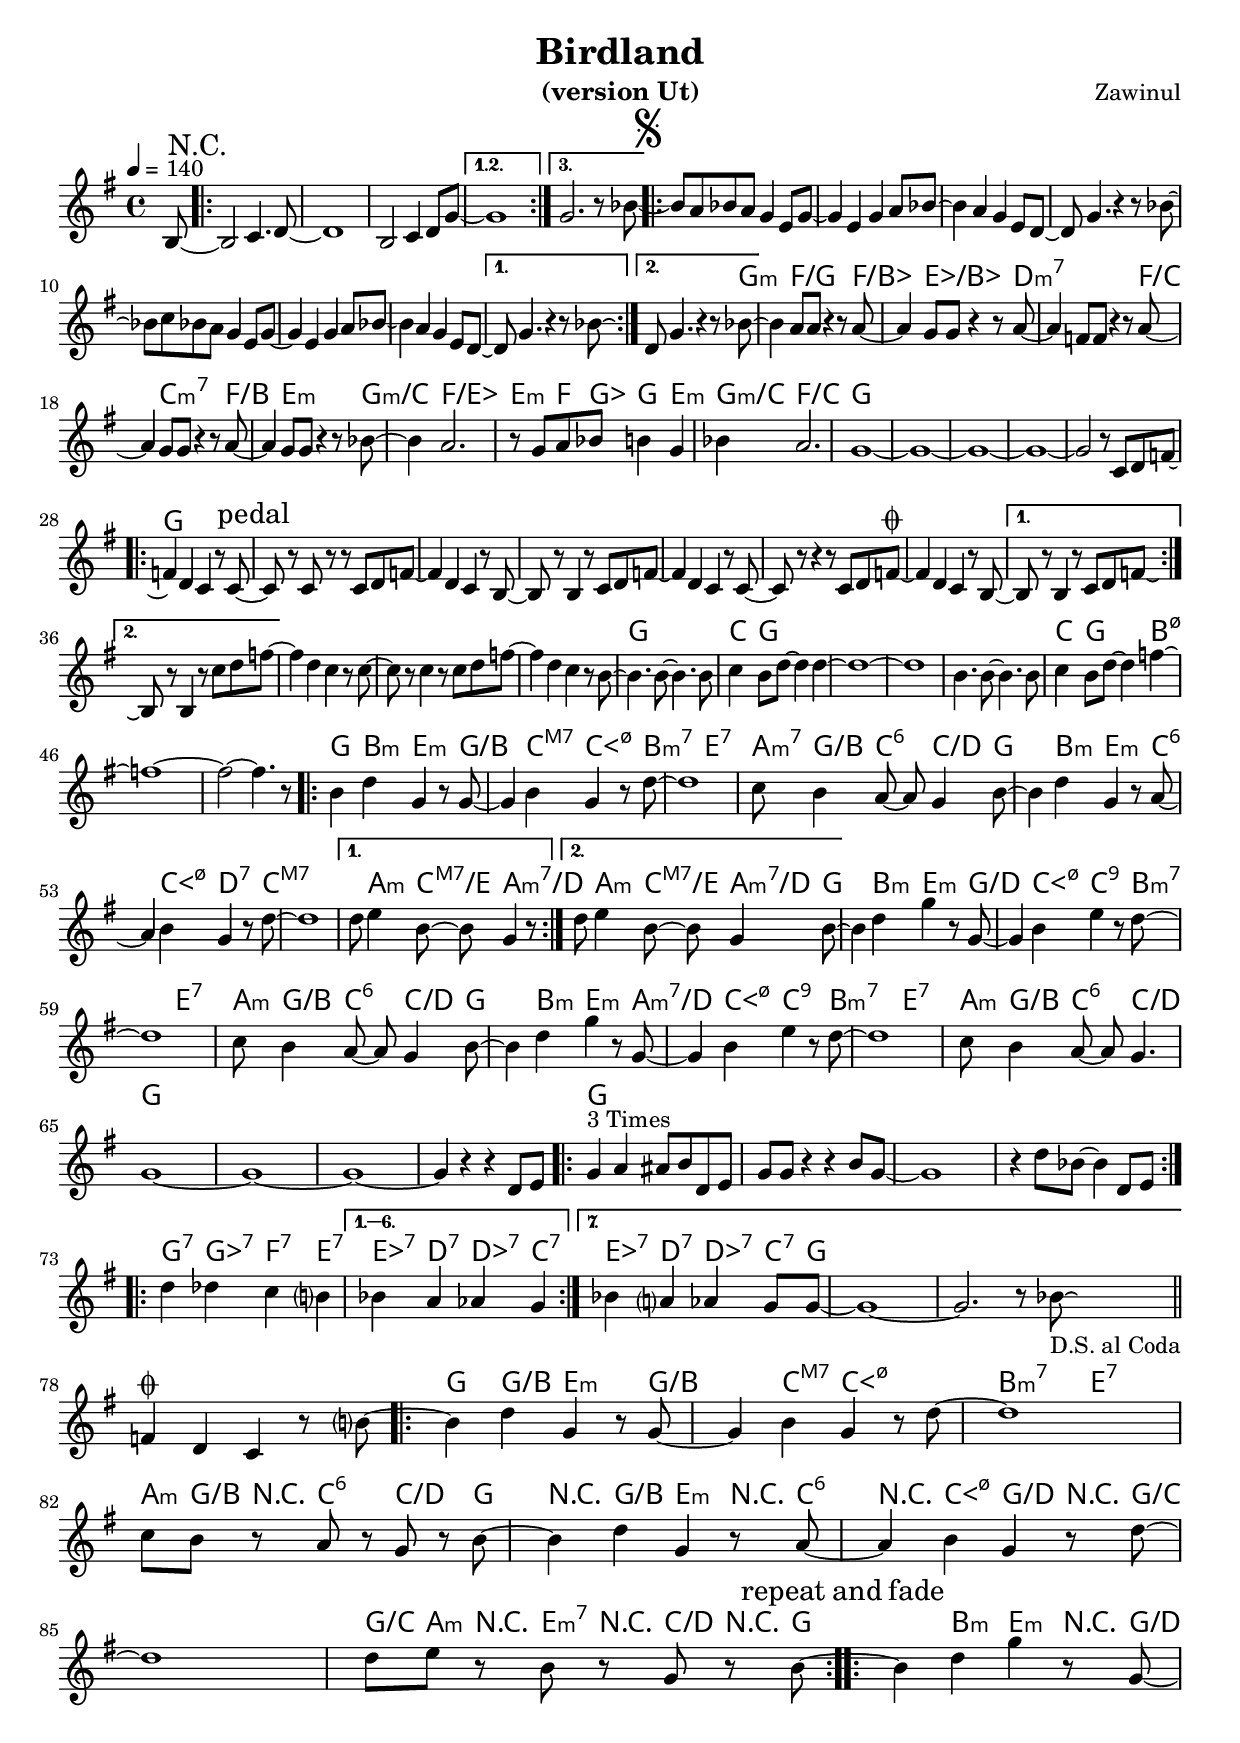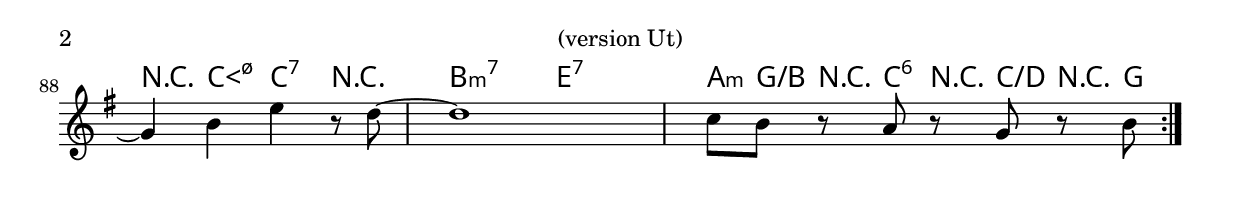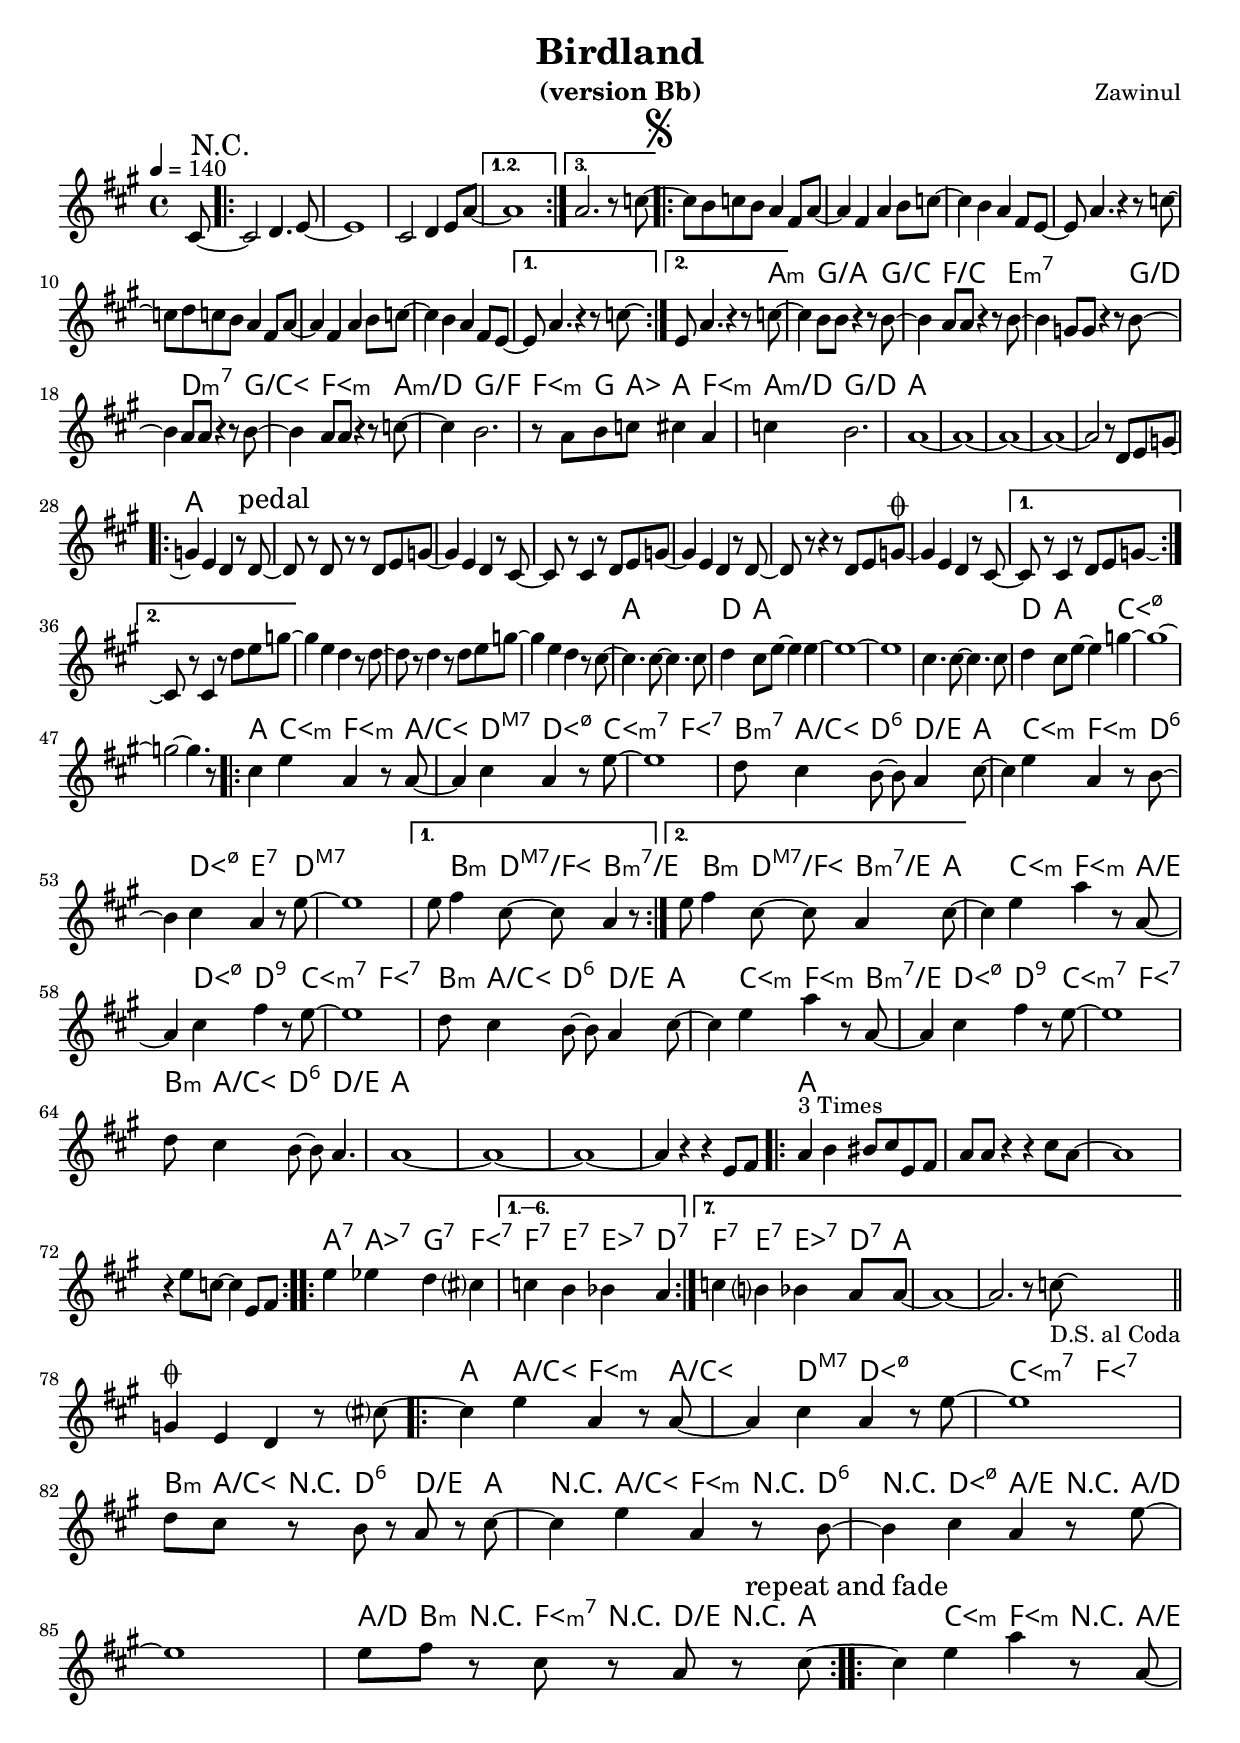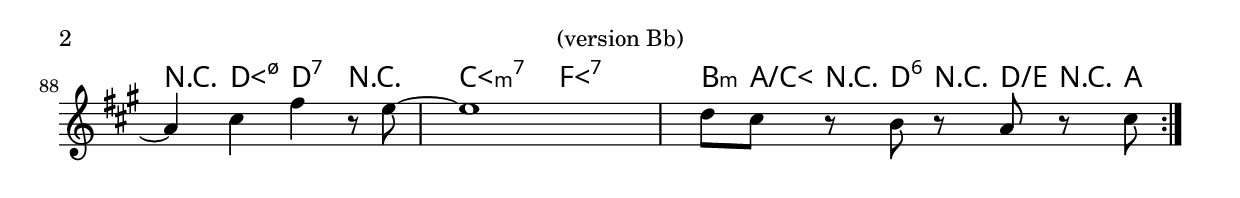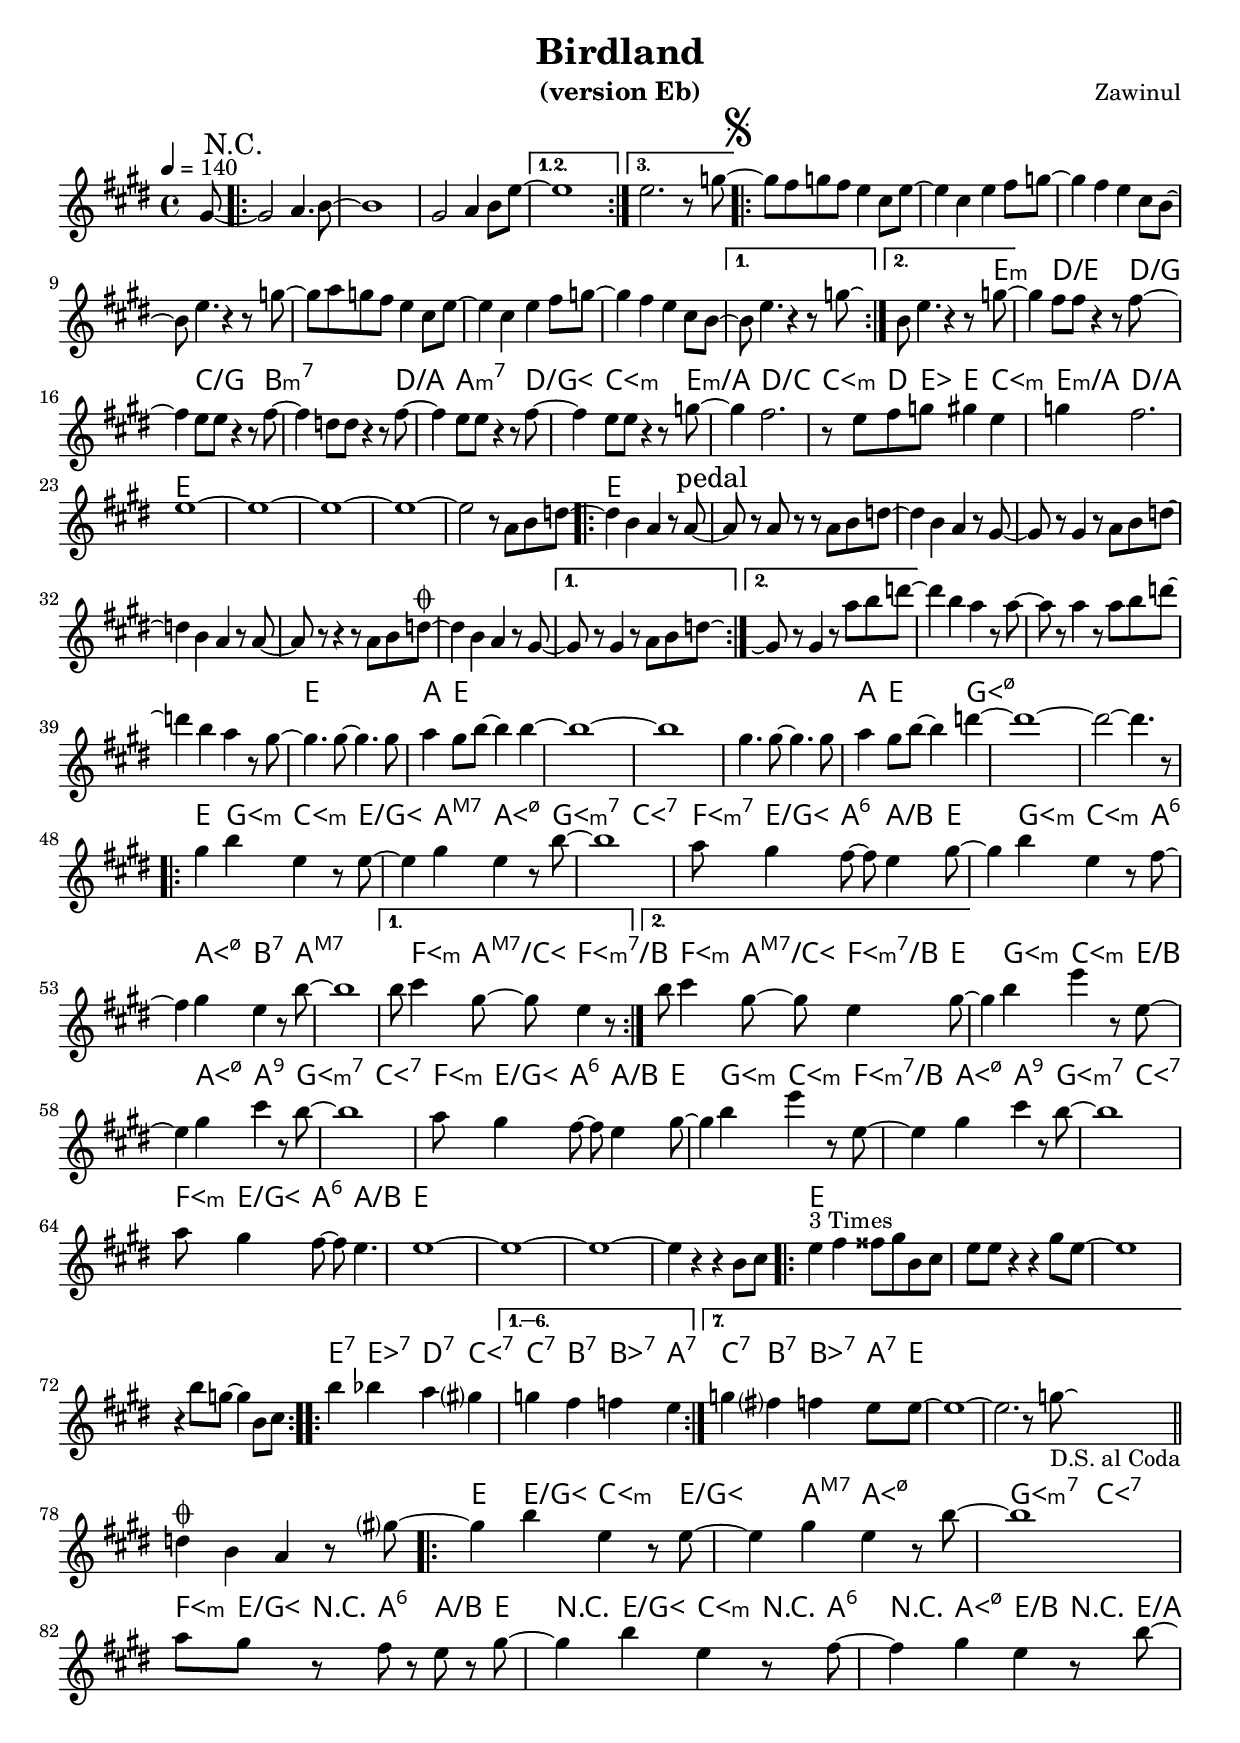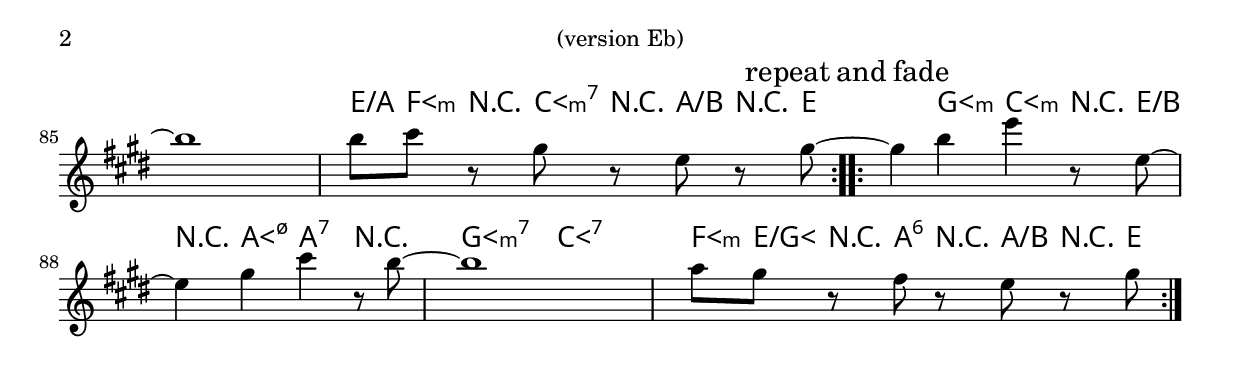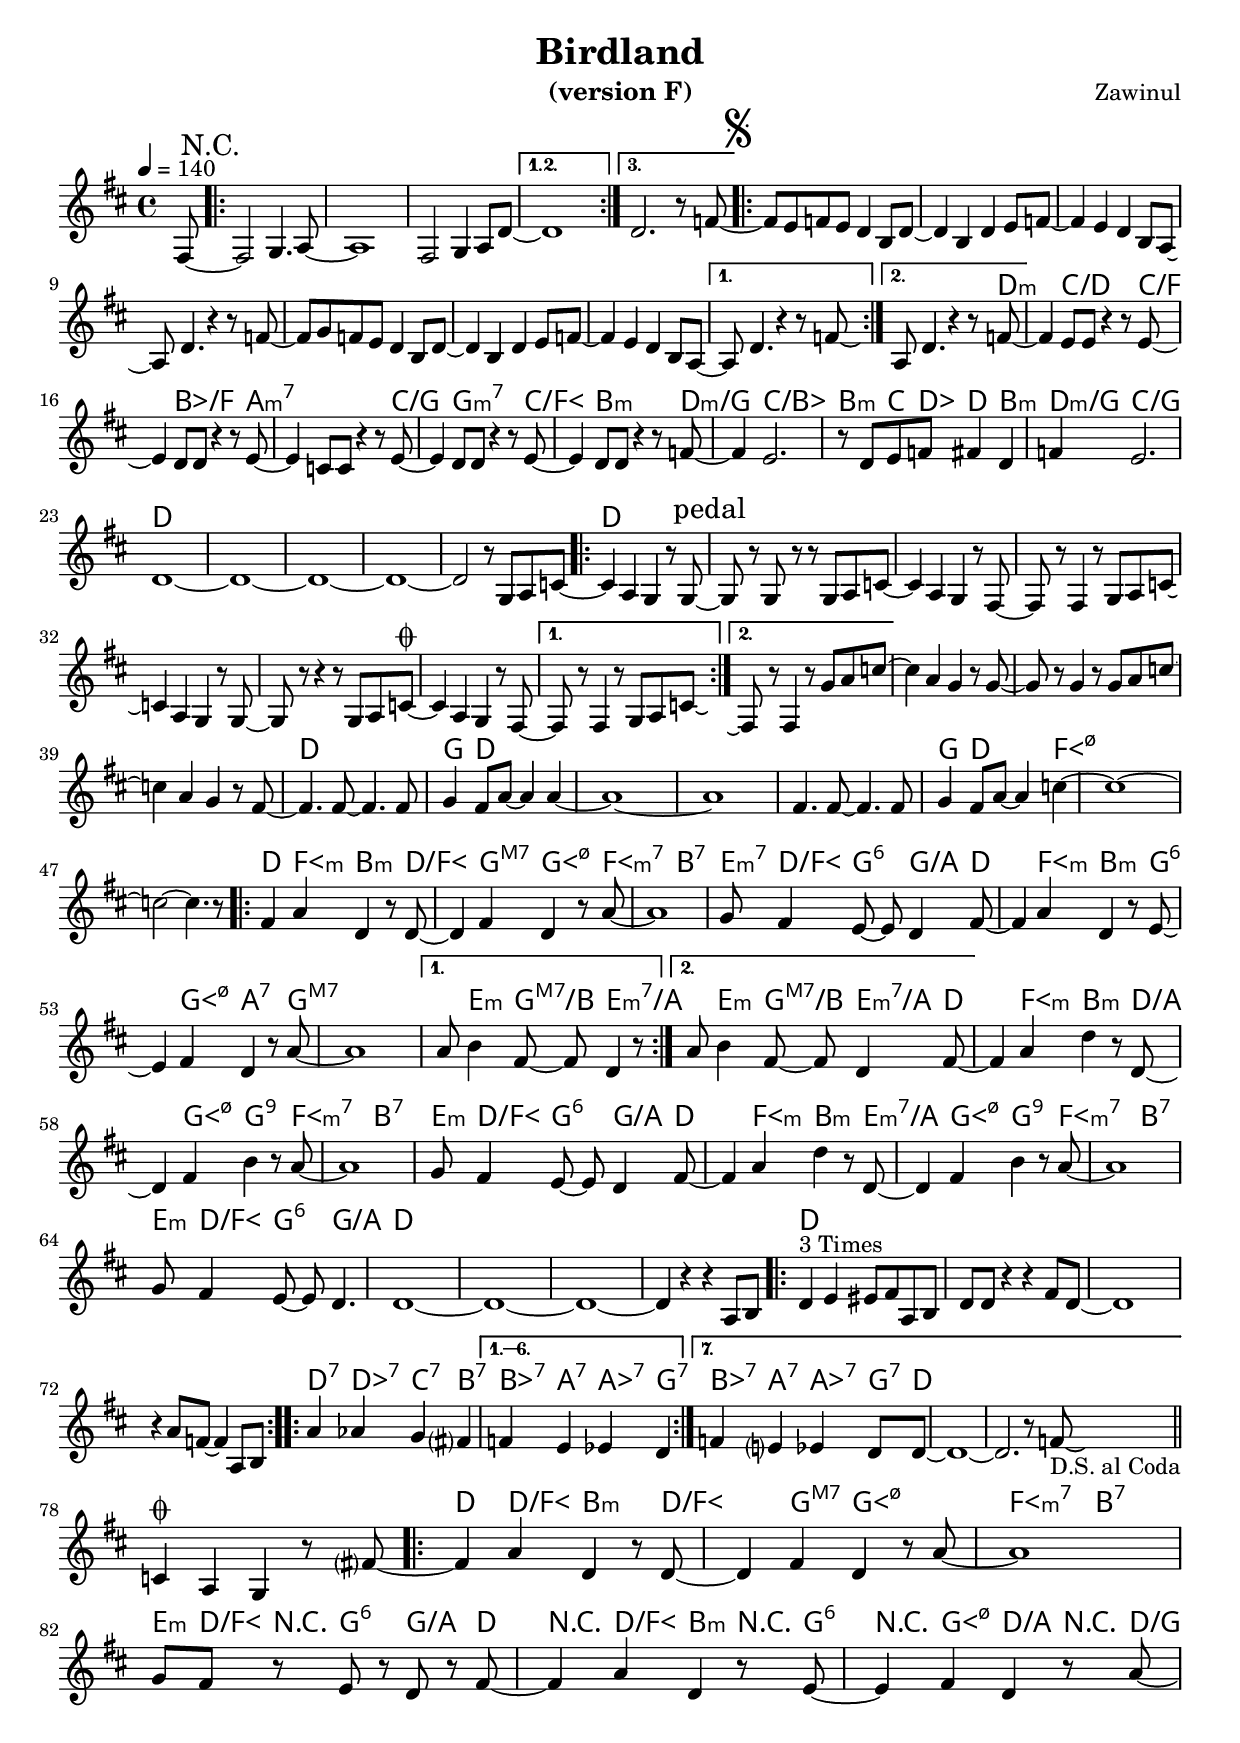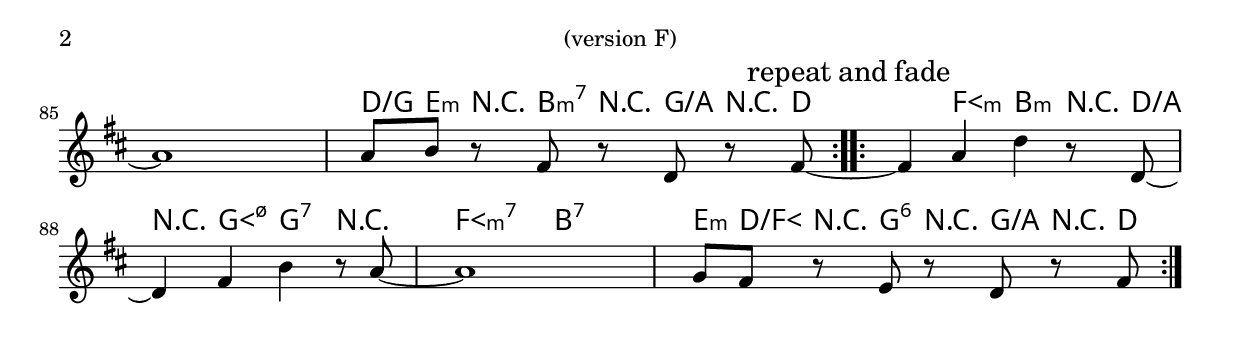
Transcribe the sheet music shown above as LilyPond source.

\version "2.22.0"

#(set-global-staff-size 20)
#(set-default-paper-size "a4")


\include "utils/AccordsJazzDefs.ly"

\paper { indent = 0\cm} 



\header {
	title = "Birdland" 
 	composer = "Zawinul"
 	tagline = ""

}

accords = \chords {
	\partial 8 s8
	\repeat volta 3 {
		\mark \markup {N.C.} s1 s1 s1
	}
	\alternative {
		{s1}
		{s1}
	}
	\repeat volta 2 {
		\repeat percent 7 {s1}
	}
	\alternative {
		{s1}
		{s2. s8 g:m}
	}
	s4 f2:/g s8 f:/bes
	s4 ees2:/bes s8 d:m7
	s2. s8 f:/c
	s4 c:m7 s4. f8:/b
	s4 e:m s4. g8:m/c
	s4 f2.:/ees
	e4:m f8 ges g4 e:m
	g4:m/c f2.:/c
	\repeat percent 5 {g1}
	\repeat volta 2 {
		\repeat percent 7 {g1\mark \markup{pedal}}
	}
	\alternative {
		{s1}
		{s1}
	}
	\repeat percent 3 {s1}
	g1
	c4 g2.
	\repeat percent 3 {s1}
	c4 g2 b4:m7.5-
	s1
	s1
	\repeat volta 2 {
		g4 b:m e:m s8 g:/b
		s4 c:maj cis:m7.5- s8 b:m7
		s2 e:7
		a8:m7 g4:/b c:6 c:/d g8
		s4 b:m e:m s8 c:6
		s4 cis:m7.5- d:7sus s8 c:maj
		s1
	}
		\alternative {
		{s8 a4:m c:maj/e a:m7/d s8}
		{s8 a4:m c:maj/e a:m7/d g8}
		}
	s4 b:m e:m s8 g:/d
	s4 cis:m7.5- c:9 s8 b:m7
	s2 e:7
	a8:m g4:/b c:6 c:/d g8
	s4 b:m e:m s8 a:m7/d
	s4 cis:m7.5- c:9 s8 b:m7
	s2 e:7
	a8:m g4:/b c:6 c4.:/d
	\repeat percent 4 {g1}
	\repeat volta 3 {\repeat percent 4 {g1}}
	\repeat volta 7 {
		g4:7 ges:7 f:7 e:7
	}
		\alternative {
		{ees:7 d:7 des:7 c:7}
		{ees:7 d:7 des:7 c8:7 g s1 s1}
		}\break		
s1\coda
\repeat volta 2 {
g4 g:/b e:m s8 g:/b
s4 c:maj cis:m7.5- s4
b2:m7 e:7
a8:m g:/b r8 c4:6 c:/d g8
r4 g:/b e:m r8 c:6
r4 cis:m7.5- g:/d r8 g:/c
s1
g8:/c a:m r8 e:m7 r c:/d r g
}
\repeat volta 2 {
s4 b:m e:m r8 g:/d
r4 cis:m7.5- c:7 r
b2:m7 e:7
a8:m g:/b r8 c:6 r c:/d r g
}

}

theme = \new Staff {
	\time 4/4
	\tempo 4 = 140
	\set Staff.instrumentName = ""
	\set Staff.midiInstrument = "violin"
	\key g \major
	\clef treble
	\accidentalStyle modern-cautionary
	\relative c' { 	
 % Type notes here 
\compressEmptyMeasures

\partial 8 b8~
\repeat volta 3 {
	b2 c4. d8~
	d1
	b2 c4 d8 g~
}
	\alternative {
		{g1}
		{g2. r8 bes~}
	}
\repeat volta 2 {
	\mark \markup { \musicglyph "scripts.segno" }
	bes8 a bes a g4 e8 g~
	g4 e g a8 bes~
	bes4 a g e8 d~
	d g4. r4 r8 bes~
	bes c bes a g4 e8 g~
	g4 e g a8 bes~
	bes4 a g e8 d~
}
	\alternative {
		{d8 g4. r4 r8 bes\laissezVibrer}
		{d,8 g4. r4 r8 bes~}
		}
bes4 a8 a r4 r8 a~
a4 g8 g r4 r8 a~
a4 f8 f r4 r8 a~
a4 g8 g r4 r8 a~
a4 g8 g r4 r8 bes~
bes4 a2.
r8 g a bes b4 g
bes a2.
g1~ g1~ g1~ g1~
g2 r8 c, d f~
\repeat volta 2 {
	f4 d c r8 c~
	c r c r r c d f~
	f4 d c r8 b~
	b r b4 r8 c d f~
	f4 d c r8 c~
	c r r4 r8 c d f~\coda
	f4 d c r8 b~
}
	\alternative {
		{b r b4 r8 c d f\laissezVibrer}
		{b,8 \repeatTie r b4 r8 c'8 d f~}
	}
f4 d c r8 c~
c r c4 r8 c d f~
f4 d c r8 b~
b4. b8~ b4. b8
c4 b8 d~ d4 d~
d1~
d1
b4. b8~ b4. b8
c4 b8 d~ d4 f~
f1~
f2~ f4. r8
\repeat volta 2 {
	b,4 d g, r8 g~
	g4 b g r8 d'8~
	d1
	c8 b4 a8~ a g4 b8~
	b4 d g, r8 a~
	a4 b g r8 d'~
	d1
}
	\alternative {
		{d8 e4 b8~ b g4 r8}
		{d'8 e4 b8~ b g4 b8~}
	}
b4 d g r8 g,~
g4 b e r8 d~
d1
c8 b4 a8~ a g4 b8~
b4 d g r8 g,~
g4 b e r8 d~
d1
c8 b4 a8~ a g4.
g1~ g~ g~
g4 r r d8 e
\repeat volta 3 {
	g4^"3 Times" a ais8 b d, e
	g g r4 r b8 g~
	g1
	r4 d'8 bes~ bes4 d,8 e
	}
\repeat volta 7 {
	d'4 des c b
}
	\alternative {
		{bes a aes g}
		{bes a aes g8 g~ g1~ g2. r8 bes\laissezVibrer-"D.S. al Coda" \bar"||"}
	}\break

f4\coda d c r8 b'~
\repeat volta 2 {
b4 d g, r8 g~
g4 b g r8 d'~
d1
c8 b r a r g r b~
b4 d g, r8 a~
a4 b g r8 d'~
d1
d8 e r b r g r b~\mark \markup {repeat and fade}
}
\repeat volta 2 {
b4 d g r8 g,~
g4 b e r8 d~
d1
c8 b r a r g r b~
}




}}



\include "utils/books.ly"